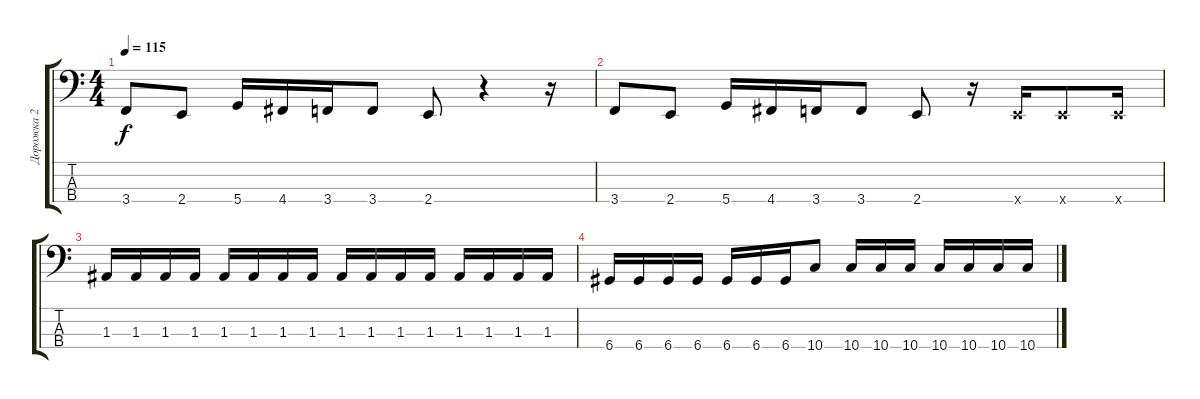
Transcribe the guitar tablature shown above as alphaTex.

\track ("Дорожка 2" "Дорожка 2") {instrument electricbassfinger}
\staff {score tabs}
\tuning (G2 D2 A1 D1) {hide}
\ts (4 4)
\tempo 115
\clef f4
\ks c
3.4.8{dy f} 2.4.8 5.4.16 4.4.16 3.4.16 3.4.8 2.4.8 r.4 r.16 |
3.4.8 2.4.8 5.4.16 4.4.16 3.4.16 3.4.8 2.4.8 r.16 2.4{x}.16 2.4{x}.8 2.4{x}.16 |
1.3.16 1.3.16 1.3.16 1.3.16 1.3.16 1.3.16 1.3.16 1.3.16 1.3.16 1.3.16 1.3.16 1.3.16 1.3.16 1.3.16 1.3.16 1.3.16 |
6.4.16 6.4.16 6.4.16 6.4.16 6.4.16 6.4.16 6.4.16 10.4.8 10.4.16 10.4.16 10.4.16 10.4.16 10.4.16 10.4.16 10.4.16
